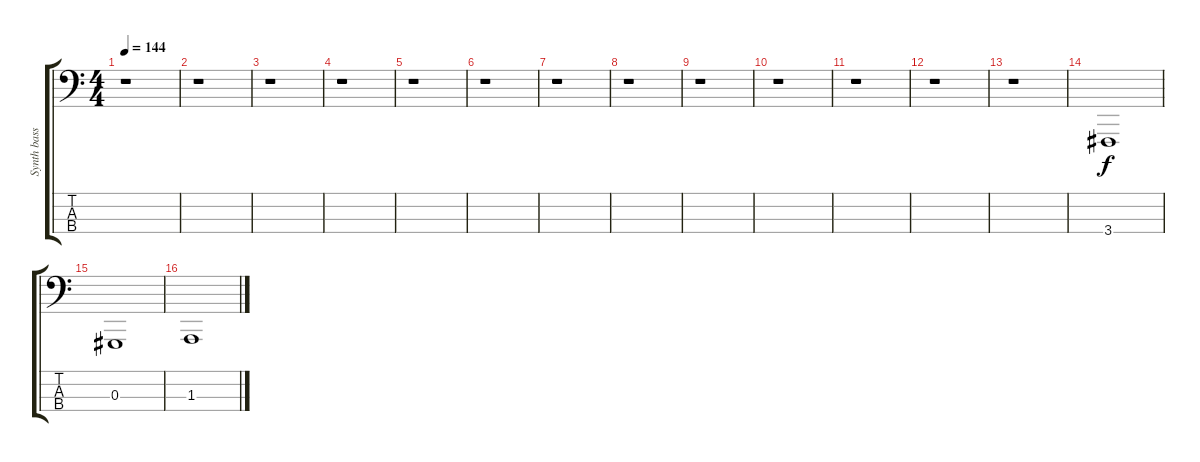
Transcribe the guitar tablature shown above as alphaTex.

\track ("Synth bass" "Synth bass") {instrument lead8bassandlead}
\staff {score tabs}
\tuning (Gb2 Db2 Ab1 Eb1) {hide}
\ts (4 4)
\tempo 144
\clef f4
\ks c
r.1{dy f} |
r.1 |
r.1 |
r.1 |
r.1 |
r.1 |
r.1 |
r.1 |
r.1 |
r.1 |
r.1 |
r.1 |
r.1 |
3.4.1 |
0.3.1 |
1.3.1
